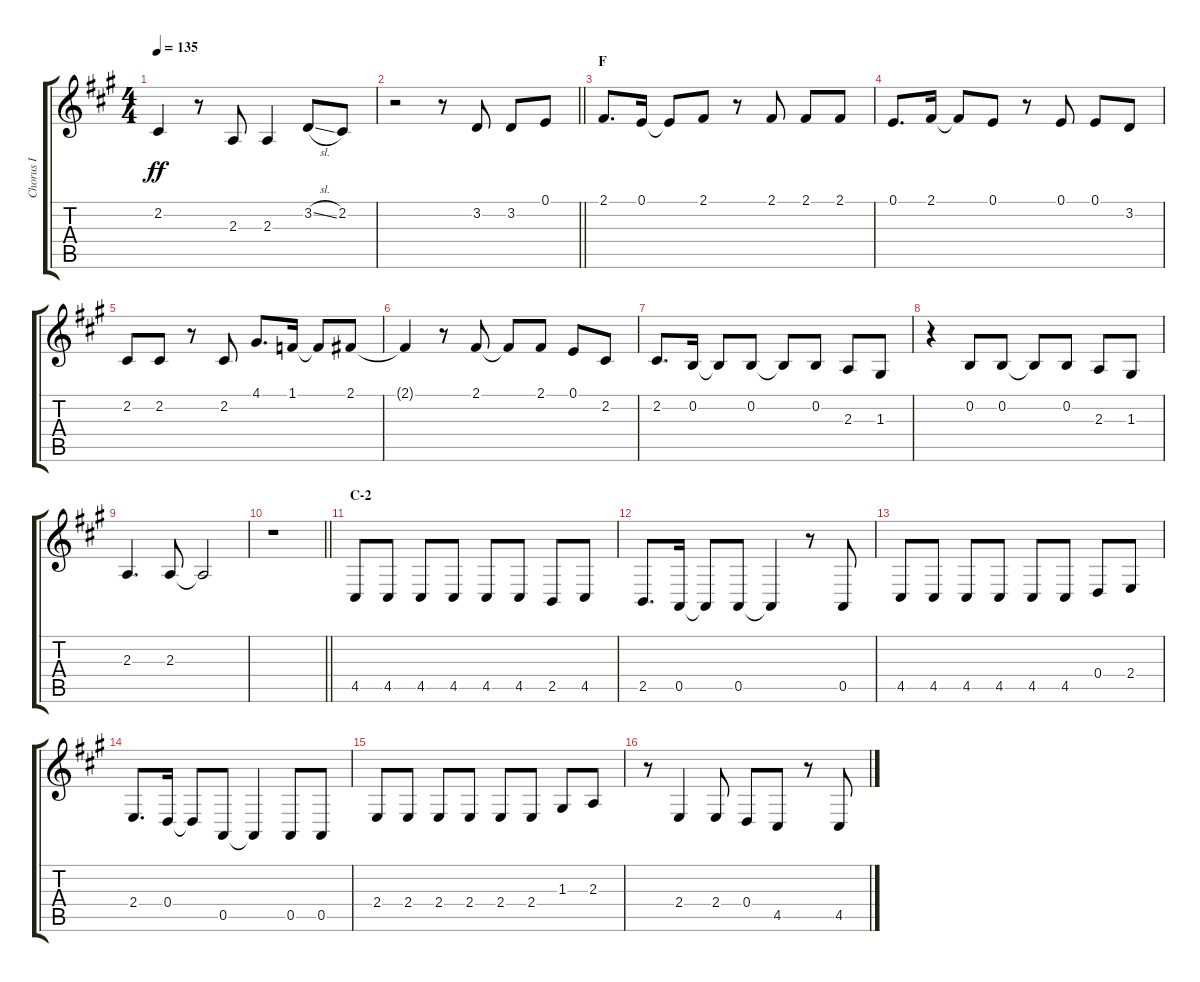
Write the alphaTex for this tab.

\track ("Chorus I" "Chorus I") {instrument voiceoohs}
\staff {score tabs}
\tuning (E4 B3 G3 D3 A2 E2) {hide}
\ts (4 4)
\tempo 135
\clef g2
\ks a
2.2.4{dy ff} r.8 2.3.8 2.3.4 3.2{sl}.8 2.2.8 |
\barLineRight lightlight
r.2 r.8 3.2.8 3.2.8 0.1.8 |
\section ("" "F")
2.1.8{d} 0.1.16 0.1{t}.8 2.1.8 r.8 2.1.8 2.1.8 2.1.8 |
0.1.8{d} 2.1.16 2.1{t}.8 0.1.8 r.8 0.1.8 0.1.8 3.2.8 |
2.2.8 2.2.8 r.8 2.2.8 4.1.8{d} 1.1.16 1.1{t}.8 2.1.8 |
2.1{t}.4 r.8 2.1.8 2.1{t}.8 2.1.8 0.1.8 2.2.8 |
2.2.8{d} 0.2.16 0.2{t}.8 0.2.8 0.2{t}.8 0.2.8 2.3.8 1.3.8 |
r.4 0.2.8 0.2.8 0.2{t}.8 0.2.8 2.3.8 1.3.8 |
2.3.4{d} 2.3.8 2.3{t}.2 |
\barLineRight lightlight
r.1 |
\section ("" "C-2")
4.5.8 4.5.8 4.5.8 4.5.8 4.5.8 4.5.8 2.5.8 4.5.8 |
2.5.8{d} 0.5.16 0.5{t}.8 0.5.8 0.5{t}.4 r.8 0.5.8 |
4.5.8 4.5.8 4.5.8 4.5.8 4.5.8 4.5.8 0.4.8 2.4.8 |
2.4.8{d} 0.4.16 0.4{t}.8 0.5.8 0.5{t}.4 0.5.8 0.5.8 |
2.4.8 2.4.8 2.4.8 2.4.8 2.4.8 2.4.8 1.3.8 2.3.8 |
r.8 2.4.4 2.4.8 0.4.8 4.5.8 r.8 4.5.8
